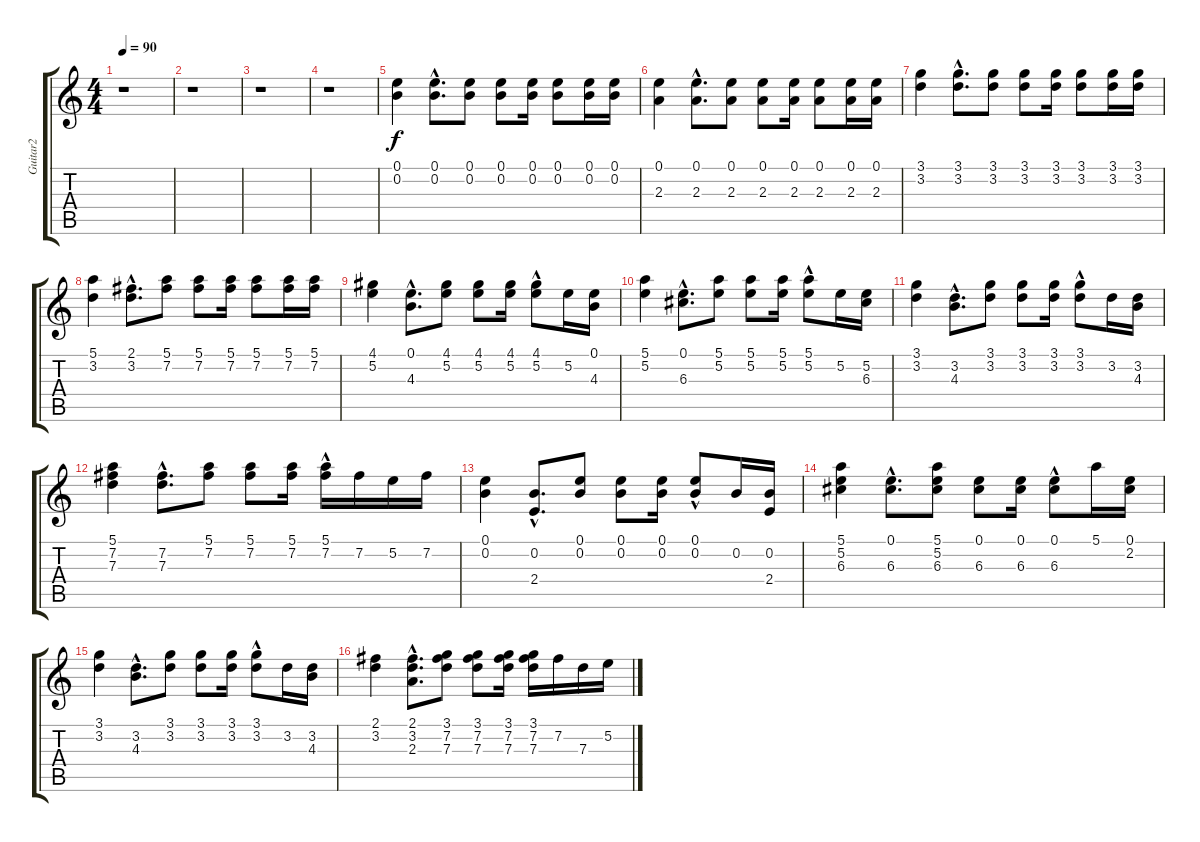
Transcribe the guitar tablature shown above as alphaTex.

\track ("Guitar2" "Guitar2") {instrument distortionguitar}
\staff {score tabs}
\tuning (E4 B3 G3 D3 A2 E2) {hide}
\ts (4 4)
\tempo 90
\clef g2
\ks c
r.1{dy f} |
r.1 |
r.1 |
r.1 |
(0.1 0.2).4 (0.1{hac} 0.2{hac}).8{d} (0.1 0.2).8 (0.1 0.2).8 (0.1 0.2).16 (0.1 0.2).8 (0.1 0.2).16 (0.1 0.2).16 |
(0.1 2.3).4 (0.1{hac} 2.3{hac}).8{d} (0.1 2.3).8 (0.1 2.3).8 (0.1 2.3).16 (0.1 2.3).8 (0.1 2.3).16 (0.1 2.3).16 |
(3.1 3.2).4 (3.1{hac} 3.2{hac}).8{d} (3.1 3.2).8 (3.1 3.2).8 (3.1 3.2).16 (3.1 3.2).8 (3.1 3.2).16 (3.1 3.2).16 |
(5.1 3.2).4 (2.1{hac} 3.2{hac}).8{d} (5.1 7.2).8 (5.1 7.2).8 (5.1 7.2).16 (5.1 7.2).8 (5.1 7.2).16 (5.1 7.2).16 |
(4.1 5.2).4 (0.1{hac} 4.3{hac}).8{d} (4.1 5.2).8 (4.1 5.2).8 (4.1 5.2).16 (4.1{hac} 5.2).8 5.2.16 (0.1 4.3).16 |
(5.1 5.2).4 (0.1{hac} 6.3{hac}).8{d} (5.1 5.2).8 (5.1 5.2).8 (5.1 5.2).16 (5.1{hac} 5.2).8 5.2.16 (5.2 6.3).16 |
(3.1 3.2).4 (3.2{hac} 4.3{hac}).8{d} (3.1 3.2).8 (3.1 3.2).8 (3.1 3.2).16 (3.1{hac} 3.2).8 3.2.16 (3.2 4.3).16 |
(5.1 7.2 7.3).4 (7.2{hac} 7.3{hac}).8{d} (5.1 7.2).8 (5.1 7.2).8 (5.1 7.2).16 (5.1{hac} 7.2).16 7.2.16 5.2.16 7.2.16 |
(0.1 0.2).4 (0.2{hac} 2.4{hac}).8{d} (0.1 0.2).8 (0.1 0.2).8 (0.1 0.2).16 (0.1{hac} 0.2).8 0.2.16 (0.2 2.4).16 |
(5.1 5.2 6.3).4 (0.1{hac} 6.3{hac}).8{d} (5.1 5.2 6.3).8 (0.1 6.3).8 (0.1 6.3).16 (0.1{hac} 6.3{hac}).8 5.1.16 (0.1 2.2).16 |
(3.1 3.2).4 (3.2{hac} 4.3{hac}).8{d} (3.1 3.2).8 (3.1 3.2).8 (3.1 3.2).16 (3.1{hac} 3.2).8 3.2.16 (3.2 4.3).16 |
(2.1 3.2).4 (2.1{hac} 3.2{hac} 2.3{hac}).8{d} (3.1 7.2 7.3).8 (3.1 7.2 7.3).8 (3.1 7.2 7.3).16 (3.1 7.2 7.3).16 7.2.16 7.3.16 5.2.16
